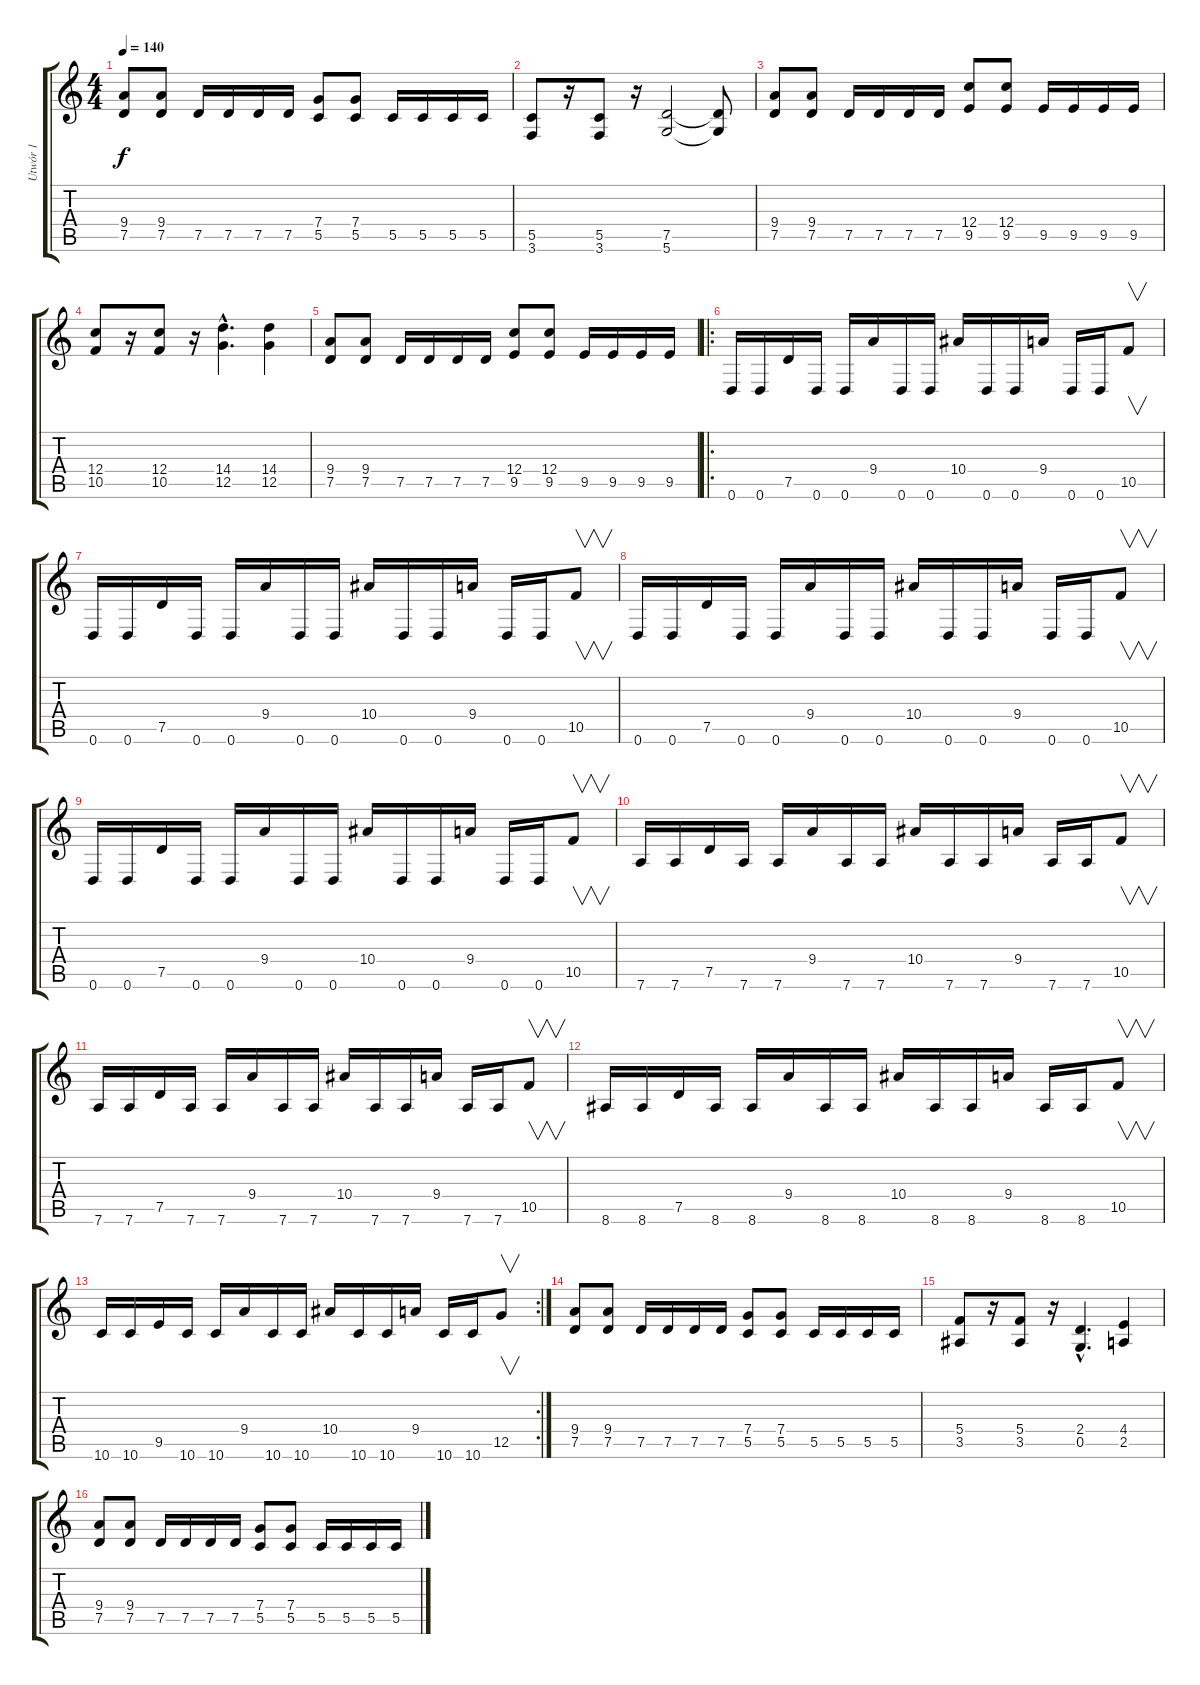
\track ("Utwór 1" "Utwór 1") {instrument distortionguitar}
\staff {score tabs}
\tuning (D4 A3 F3 C3 G2 D2) {hide}
\ts (4 4)
\tempo 140
\clef g2
\ks c
(9.4 7.5).8{dy f} (9.4 7.5).8 7.5.16 7.5.16 7.5.16 7.5.16 (7.4 5.5).8 (7.4 5.5).8 5.5.16 5.5.16 5.5.16 5.5.16 |
(5.5 3.6).8 r.16 (5.5 3.6).8 r.16 (7.5 5.6).2 (7.5{t} 5.6{t}).8 |
(9.4 7.5).8 (9.4 7.5).8 7.5.16 7.5.16 7.5.16 7.5.16 (12.4 9.5).8 (12.4 9.5).8 9.5.16 9.5.16 9.5.16 9.5.16 |
(12.4 10.5).8 r.16 (12.4 10.5).8 r.16 (14.4{hac} 12.5{hac}).4{d} (14.4 12.5).4 |
(9.4 7.5).8 (9.4 7.5).8 7.5.16 7.5.16 7.5.16 7.5.16 (12.4 9.5).8 (12.4 9.5).8 9.5.16 9.5.16 9.5.16 9.5.16 |
\ro
0.6.16 0.6.16 7.5.16 0.6.16 0.6.16 9.4.16 0.6.16 0.6.16 10.4.16 0.6.16 0.6.16 9.4.16 0.6.16 0.6.16 10.5.8{v} |
0.6.16 0.6.16 7.5.16 0.6.16 0.6.16 9.4.16 0.6.16 0.6.16 10.4.16 0.6.16 0.6.16 9.4.16 0.6.16 0.6.16 10.5.8{v} |
0.6.16 0.6.16 7.5.16 0.6.16 0.6.16 9.4.16 0.6.16 0.6.16 10.4.16 0.6.16 0.6.16 9.4.16 0.6.16 0.6.16 10.5.8{v} |
0.6.16 0.6.16 7.5.16 0.6.16 0.6.16 9.4.16 0.6.16 0.6.16 10.4.16 0.6.16 0.6.16 9.4.16 0.6.16 0.6.16 10.5.8{v} |
7.6.16 7.6.16 7.5.16 7.6.16 7.6.16 9.4.16 7.6.16 7.6.16 10.4.16 7.6.16 7.6.16 9.4.16 7.6.16 7.6.16 10.5.8{v} |
7.6.16 7.6.16 7.5.16 7.6.16 7.6.16 9.4.16 7.6.16 7.6.16 10.4.16 7.6.16 7.6.16 9.4.16 7.6.16 7.6.16 10.5.8{v} |
8.6.16 8.6.16 7.5.16 8.6.16 8.6.16 9.4.16 8.6.16 8.6.16 10.4.16 8.6.16 8.6.16 9.4.16 8.6.16 8.6.16 10.5.8{v} |
\rc 2
10.6.16 10.6.16 9.5.16 10.6.16 10.6.16 9.4.16 10.6.16 10.6.16 10.4.16 10.6.16 10.6.16 9.4.16 10.6.16 10.6.16 12.5.8{v} |
(9.4 7.5).8 (9.4 7.5).8 7.5.16 7.5.16 7.5.16 7.5.16 (7.4 5.5).8 (7.4 5.5).8 5.5.16 5.5.16 5.5.16 5.5.16 |
(5.4 3.5).8 r.16 (5.4 3.5).8 r.16 (2.4{hac} 0.5{hac}).4{d} (4.4 2.5).4 |
(9.4 7.5).8 (9.4 7.5).8 7.5.16 7.5.16 7.5.16 7.5.16 (7.4 5.5).8 (7.4 5.5).8 5.5.16 5.5.16 5.5.16 5.5.16
